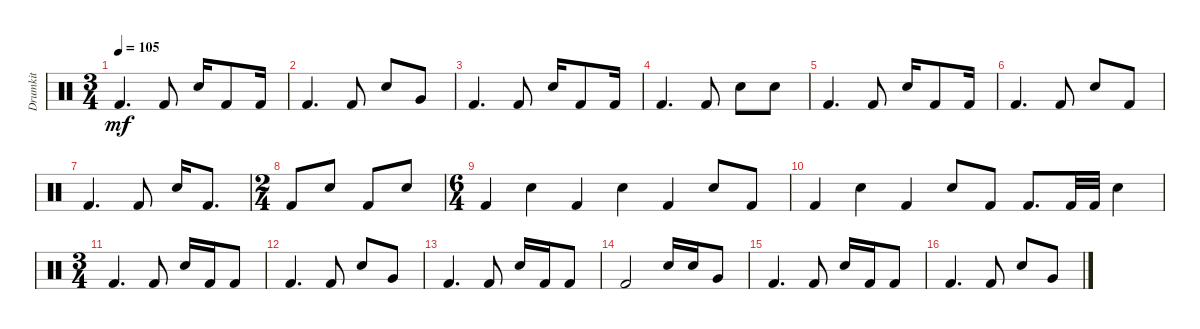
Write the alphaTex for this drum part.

\track ("Drumkit" "Drumkit") {instrument percussion}
\staff {score}
\articulation defaults
\ts (3 4)
\tempo 105
\clef neutral
\ks c "Kick (hit) 2".4{d dy mf} "Kick (hit) 2".8 "Snare (hit) 2".16 "Kick (hit) 2".8 "Kick (hit) 2".16
|
"Kick (hit) 2".4{d} "Kick (hit) 2".8 "Snare (hit) 2".8 "Very Low Tom (hit)".8 |
"Kick (hit) 2".4{d} "Kick (hit) 2".8 "Snare (hit) 2".16 "Kick (hit) 2".8 "Kick (hit) 2".16 |
"Kick (hit) 2".4{d} "Kick (hit) 2".8 "Snare (hit) 2".8 "Snare (hit) 2".8 |
"Kick (hit) 2".4{d} "Kick (hit) 2".8 "Snare (hit) 2".16 "Kick (hit) 2".8 "Kick (hit) 2".16 |
"Kick (hit) 2".4{d} "Kick (hit) 2".8 "Snare (hit) 2".8 "Kick (hit) 2".8 |
"Kick (hit) 2".4{d} "Kick (hit) 2".8 "Snare (hit) 2".16 "Kick (hit) 2".8{d} |
\ts (2 4)
"Kick (hit) 2".8 "Snare (hit) 2".8 "Kick (hit) 2".8 "Snare (hit) 2".8 |
\ts (6 4)
"Kick (hit) 2".4 "Snare (hit) 2".4 "Kick (hit) 2".4 "Snare (hit) 2".4 "Kick (hit) 2".4 "Snare (hit) 2".8 "Kick (hit) 2".8 |
"Kick (hit) 2".4 "Snare (hit) 2".4 "Kick (hit) 2".4 "Snare (hit) 2".8 "Kick (hit) 2".8 "Kick (hit) 2".8{d} "Kick (hit) 2".32 "Kick (hit) 2".32 "Snare (hit) 2".4 |
\ts (3 4)
"Kick (hit) 2".4{d} "Kick (hit) 2".8 "Snare (hit) 2".16 "Kick (hit) 2".16 "Kick (hit) 2".8 |
"Kick (hit) 2".4{d} "Kick (hit) 2".8 "Snare (hit) 2".8 "Very Low Tom (hit)".8 |
"Kick (hit) 2".4{d} "Kick (hit) 2".8 "Snare (hit) 2".16 "Kick (hit) 2".16 "Kick (hit) 2".8 |
"Kick (hit) 2".2 "Snare (hit) 2".16 "Snare (hit) 2".16 "Very Low Tom (hit)".8 |
"Kick (hit) 2".4{d} "Kick (hit) 2".8 "Snare (hit) 2".16 "Kick (hit) 2".16 "Kick (hit) 2".8 |
"Kick (hit) 2".4{d} "Kick (hit) 2".8 "Snare (hit) 2".8 "Very Low Tom (hit)".8
